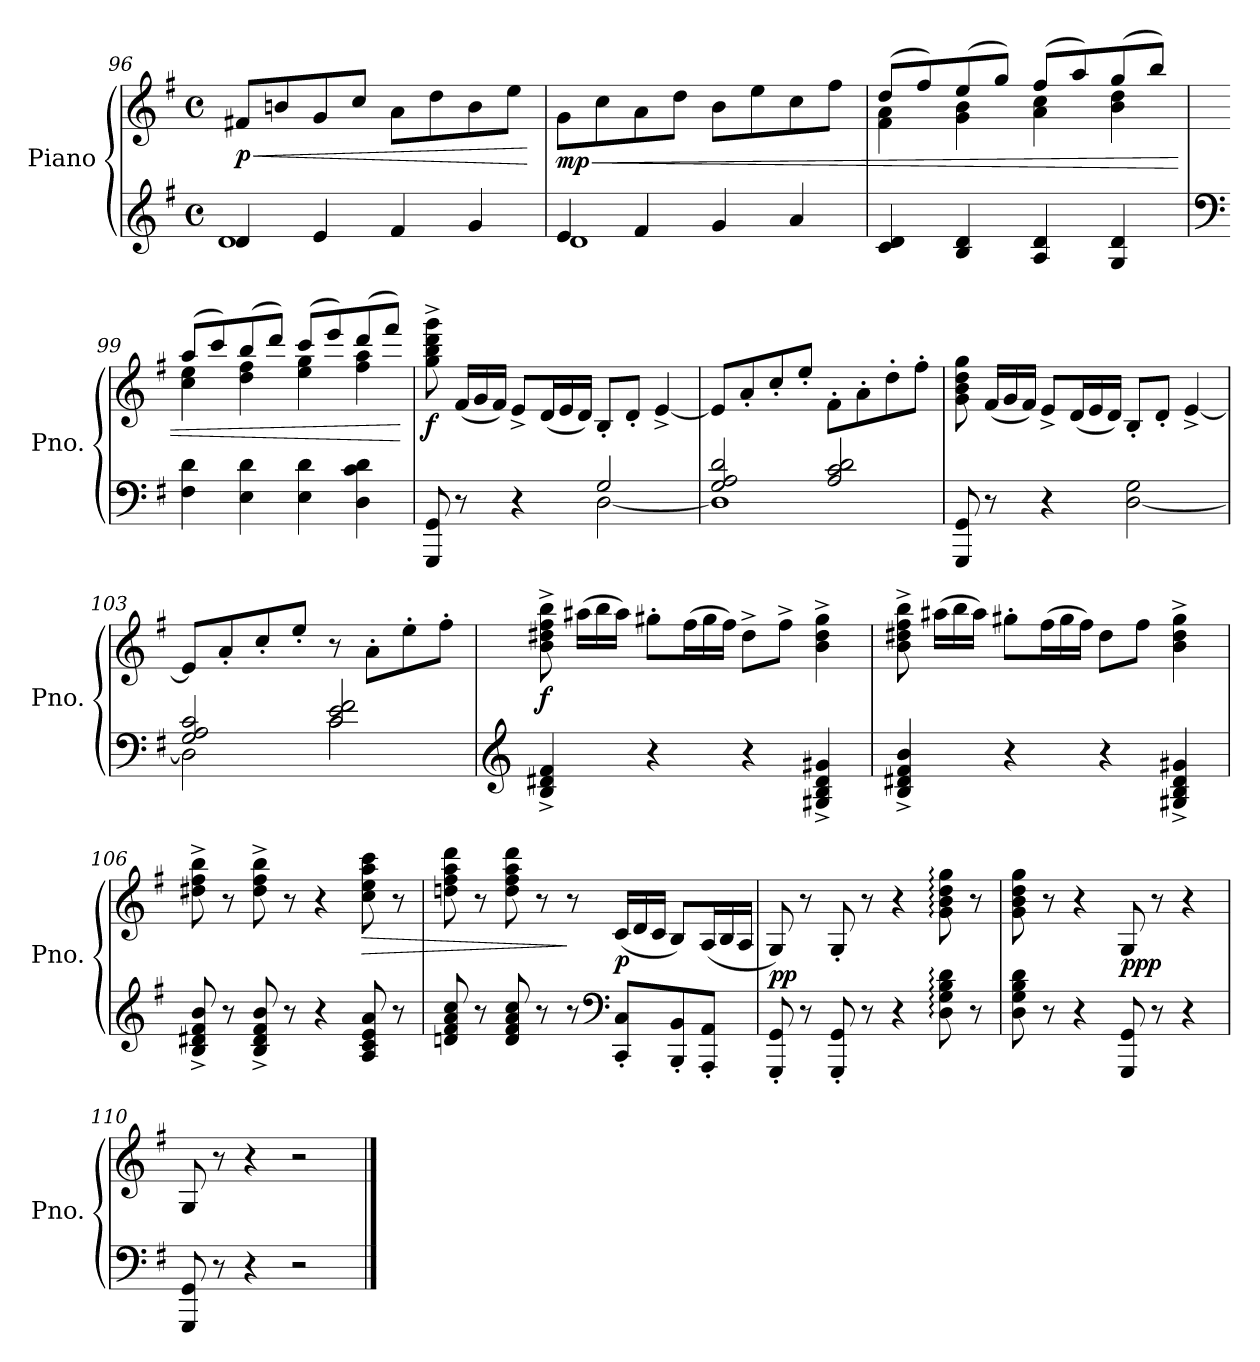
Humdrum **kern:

**kern	**kern	**dynam
*part1	*part1	*part1
*staff2	*staff1	*staff1/2
*I"Piano	*	*
*I'Pno.	*	*
*clefG2	*clefG2	*
*k[f#]	*k[f#]	*
*M4/4	*M4/4	*
*met(c)	*met(c)	*
=96	=96	=96
*^	*	*
!	!	!	!LO:HP:b
!	!	!	!LO:DY:n=1:b
4d/	1d	8f#X/L	< p
.	.	8bn/	.
4e/	.	8g/	.
.	.	8cc/J	.
4f#/	.	8a\L	.
.	.	8dd\	.
4g/	.	8b\	.
.	.	8ee\J	.
*v	*v	*	*
.	.	[
=97	=97	=97
*^	*	*
!	!	!	!LO:HP:b
!	!	!	!LO:DY:n=1:b
4e/	1d	8g\L	< mp
.	.	8cc\	.
4f#/	.	8a\	.
.	.	8dd\J	.
4g/	.	8b\L	.
.	.	8ee\	.
4a/	.	8cc\	.
.	.	8ff#\J	.
*v	*v	*	*
!!LO:LB:g=z
=98	=98	=98
*	*^	*
4c/ 4d/	(8dd/L	4f#\ 4a\	.
.	8ff#/)	.	.
4B/ 4d/	(8ee/	4g\ 4b\	.
.	8gg/J)	.	.
4A/ 4d/	(8ff#/L	4a\ 4cc\	.
.	8aa/)	.	.
4G/ 4d/	(8gg/	4b\ 4dd\	.
.	8bb/J)	.	.
=99	=99	=99	=99
*clefF4	*	*	*
4F#\ 4d\	(8aa/L	4cc\ 4ee\	.
.	8ccc/)	.	.
4E\ 4d\	(8bb/	4dd\ 4ff#\	.
.	8ddd/J)	.	.
4E\ 4d\	(8ccc/L	4ee\ 4gg\	.
.	8eee/)	.	.
4D\ 4c\ 4d\	(8ddd/	4ff#\ 4aa\	.
.	8fff#/J)	.	.
*	*v	*v	*
.	.	[
=100	=100	=100
*^	*	*
!	!	!	!LO:DY:b
8GGG/ 8GG/	2ryy	8gg\^ 8bb\^ 8ddd\^ 8ggg\^	f
*	*	*Xtuplet	*
8r	.	(24f#/LL	.
.	.	24g/	.
.	.	24f#/JJ)	.
4r	.	8e^/L	.
.	.	(24d/L	.
.	.	24e/	.
.	.	24d/JJ)	.
2G/	[2D\	8B'/L	.
.	.	8d'/J	.
.	.	[4e^/	.
=101	=101	=101	=101
2G/ 2A/ 2d/	1D]	8e/L]	.
.	.	8a'/	.
.	.	8cc'/	.
.	.	8ee'/J	.
2A/ 2c/ 2d/	.	8f#'\L	.
.	.	8a'\	.
.	.	8dd'\	.
.	.	8ff#'\J	.
*v	*v	*	*
!!LO:LB:g=z
=102	=102	=102
8GGG/ 8GG/	8g\ 8b\ 8dd\ 8gg\	.
8r	(24f#/LL	.
.	24g/	.
.	24f#/JJ)	.
4r	8e^/L	.
.	(24d/L	.
.	24e/	.
.	24d/JJ)	.
[2D\ 2G\	8B'/L	.
.	8d'/J	.
.	[4e^/	.
=103	=103	=103
*^	*	*
2G/ 2A/ 2c/	2D\]	8e/L]	.
.	.	8a'/	.
.	.	8cc'/	.
.	.	8ee'/J	.
2c/ 2e/ 2f#/	2c\	8r	.
.	.	8a'\L	.
.	.	8ee'\	.
.	.	8ff#'\J	.
*v	*v	*	*
=104	=104	=104
*clefG2	*	*
!	!	!LO:DY:b
4B/^ 4d#X/^ 4f#/^	8b\^ 8dd#X\^ 8ff#\^ 8bb\^	f
.	(24aa#X\LL	.
.	24bb\	.
.	24aa#\JJ)	.
4r	8gg#X'\L	.
.	(24ff#\L	.
.	24gg#\	.
.	24ff#\JJ)	.
4r	8dd#^\L	.
.	8ff#^\J	.
4G#X/^ 4B/^ 4d#/^ 4g#X/^	4b\^ 4dd#\^ 4gg#\^	.
!!LO:LB:g=z
=105	=105	=105
!	!	!LO:DY:b
4B/^ 4d#X/^ 4f#/^ 4b/^	8b\^ 8dd#X\^ 8ff#\^ 8bb\^	other-dynamics
.	(24aa#X\LL	.
.	24bb\	.
.	24aa#\JJ)	.
4r	8gg#X'\L	.
.	(24ff#\L	.
.	24gg#\	.
.	24ff#\JJ)	.
4r	8dd#\L	.
.	8ff#\J	.
4G#X/^ 4B/^ 4d#/^ 4g#X/^	4b\^ 4dd#\^ 4gg#\^	.
=106	=106	=106
8B/^ 8d#X/^ 8f#/^ 8b/^	8dd#X\^ 8ff#\^ 8bb\^	.
8r	8r	.
8B/^ 8d#/^ 8f#/^ 8b/^	8dd#\^ 8ff#\^ 8bb\^	.
8r	8r	.
4r	4r	.
!	!	!LO:HP:b
8A/ 8c/ 8e/ 8a/	8cc\ 8ee\ 8aa\ 8ccc\	>
8r	8r	.
=107	=107	=107
8dn/ 8f#/ 8a/ 8cc/	8ddn\ 8ff#\ 8aa\ 8ddd\	.
8r	8r	.
8d/ 8f#/ 8a/ 8cc/	8dd\ 8ff#\ 8aa\ 8ddd\	.
8r	8r	.
8r	8r	]
*clefF4	*	*
!	!	!LO:DY:b
8CC/' 8C/'L	(24c/LL	p
.	24d/	.
.	24c/JJ	.
8BBB/' 8BB/'	8B/L)	.
8AAA/' 8AA/'J	(24A/L	.
.	24B/	.
.	24A/JJ	.
!!LO:LB:g=z
=108	=108	=108
!	!	!LO:DY:b
8GGG/' 8GG/'	8G/)	pp
8r	8r	.
8GGG/' 8GG/'	8G'/	.
8r	8r	.
4r	4r	.
8D\: 8G\: 8B\: 8d\:	8g\: 8b\: 8dd\: 8gg\:	.
8r	8r	.
=109	=109	=109
8D\ 8G\ 8B\ 8d\	8g\ 8b\ 8dd\ 8gg\	.
8r	8r	.
4r	4r	.
!	!	!LO:DY:b
8GGG/ 8GG/	8G/	ppp
8r	8r	.
4r	4r	.
=110	=110	=110
8GGG/ 8GG/	8G/	.
8r	8r	.
4r	4r	.
2r	2r	.
==	==	==
*-	*-	*-
